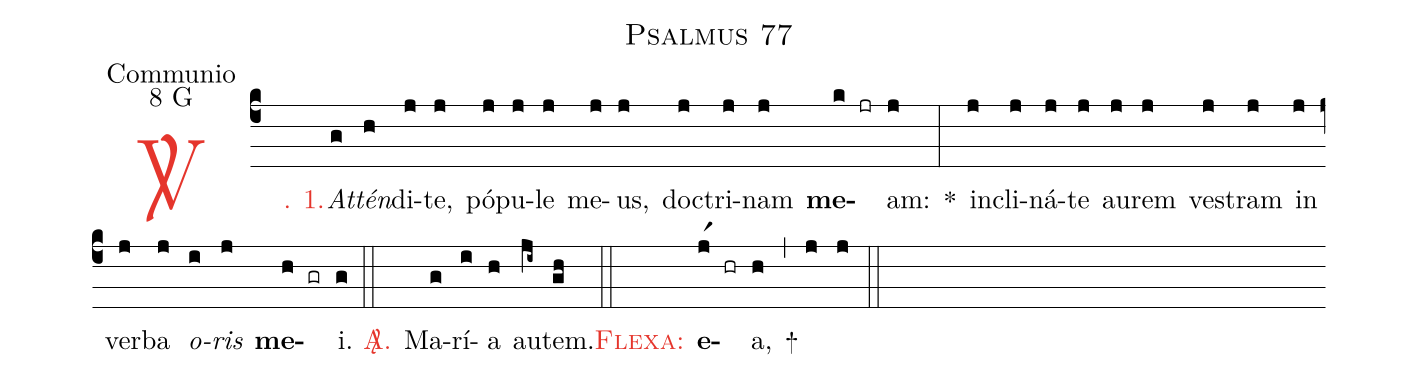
name: Psalmus 77;
office-part: Communio;
mode: 8;
mode-differentia: G;
%%
(c4)

<c><sp>V/</sp>. 1.</c>() <i>At</i>(g)<i>tén</i>(h)di(j)te,(j) pó(j)pu(j)le(j) me(j)us,(j) doc(j)tri(j)nam(j) <b>me</b>(k jr)am:(j) *(:) in(j)cli(j)ná(j)te(j) au(j)rem(j) ves(j)tram(j) in(j) ver(j)ba(j) <i>o</i>(i)<i>ris</i>(j) <b>me</b>(h gr)i.(g)

(::)

<c><sp>A/</sp>.</c>() Ma(g)rí(i)a(h) au(ji~)tem.(gh)

(::)

<c><sc>Flexa</sc>:</c>() <b>e</b>(jr1 hr)a,(h) +(,) (j) (j)

(::)
